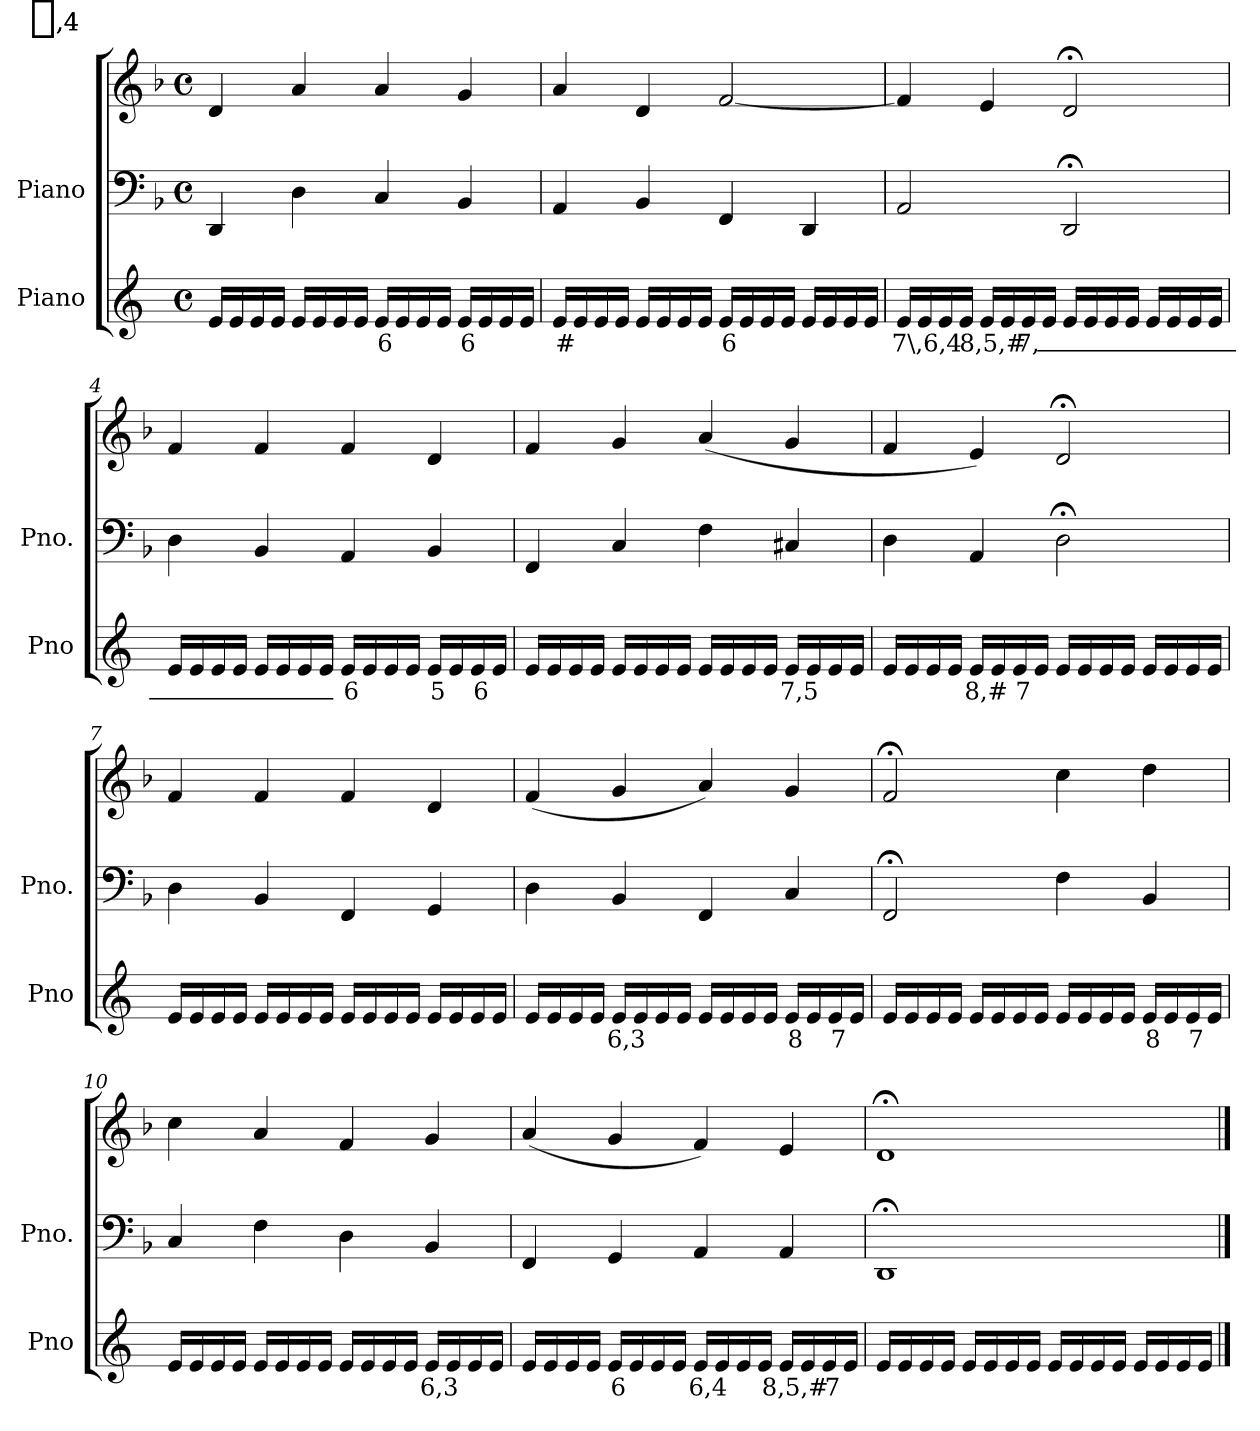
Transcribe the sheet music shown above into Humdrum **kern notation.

**kern	**text	**kern	**kern
*part2	*part2	*part1	*part1
*staff3	*staff3	*staff2	*staff1
*I"Piano	*	*I"Piano	*
*I'Pno	*	*I'Pno.	*
*clefG2	*	*clefF4	*clefG2
*k[]	*	*k[b-]	*k[b-]
*M4/4	*	*M4/4	*M4/4
*met(c)	*	*met(c)	*met(c)
=1	=1	=1	=1
16e/LL	.	4DD/	4d/
16e/	.	.	.
16e/	.	.	.
16e/JJ	.	.	.
16e/LL	.	4D\	4a/
16e/	.	.	.
16e/	.	.	.
16e/JJ	.	.	.
!	!LO:LY:b	!	!
16e/LL	6	4C/	4a/
16e/	.	.	.
16e/	.	.	.
16e/JJ	.	.	.
!	!LO:LY:b	!	!
16e/LL	6	4BB-/	4g/
16e/	.	.	.
16e/	.	.	.
16e/JJ	.	.	.
=2	=2	=2	=2
!	!LO:LY:b	!	!
16e/LL	#	4AA/	4a/
16e/	.	.	.
16e/	.	.	.
16e/JJ	.	.	.
16e/LL	.	4BB-/	4d/
16e/	.	.	.
16e/	.	.	.
16e/JJ	.	.	.
!	!LO:LY:b	!	!
16e/LL	6	4FF/	[2f/
16e/	.	.	.
16e/	.	.	.
16e/JJ	.	.	.
16e/LL	.	4DD/	.
16e/	.	.	.
16e/	.	.	.
16e/JJ	.	.	.
=3	=3	=3	=3
!	!LO:LY:b	!	!
16e/LL	7\,6,4	2AA/	4f/]
16e/	.	.	.
16e/	.	.	.
16e/JJ	.	.	.
!	!LO:LY:b	!	!
16e/LL	8,5,#	.	4e/
16e/	.	.	.
!	!LO:LY:b	!	!
16e/	7,_	.	.
16e/JJ	.	.	.
16e/LL	.	2DD;</	2d;</
16e/	.	.	.
16e/	.	.	.
16e/JJ	.	.	.
16e/LL	.	.	.
16e/	.	.	.
16e/	.	.	.
16e/JJ	.	.	.
=4	=4	=4	=4
16e/LL	.	4D\	4f/
16e/	.	.	.
16e/	.	.	.
16e/JJ	.	.	.
16e/LL	.	4BB-/	4f/
16e/	.	.	.
16e/	.	.	.
16e/JJ	.	.	.
!	!LO:LY:b	!	!
16e/LL	6	4AA/	4f/
16e/	.	.	.
16e/	.	.	.
16e/JJ	.	.	.
!	!LO:LY:b	!	!
16e/LL	5	4BB-/	4d/
16e/	.	.	.
!	!LO:LY:b	!	!
16e/	6	.	.
16e/JJ	.	.	.
=5	=5	=5	=5
16e/LL	.	4FF/	4f/
16e/	.	.	.
16e/	.	.	.
16e/JJ	.	.	.
16e/LL	.	4C/	4g/
16e/	.	.	.
16e/	.	.	.
16e/JJ	.	.	.
16e/LL	.	4F\	(<4a/
16e/	.	.	.
16e/	.	.	.
16e/JJ	.	.	.
!	!LO:LY:b	!	!
16e/LL	7,5	4C#X/	4g/
16e/	.	.	.
16e/	.	.	.
16e/JJ	.	.	.
=6	=6	=6	=6
16e/LL	.	4D\	4f/
16e/	.	.	.
16e/	.	.	.
16e/JJ	.	.	.
!	!LO:LY:b	!	!
16e/LL	8,#	4AA/	4e/)
16e/	.	.	.
!	!LO:LY:b	!	!
16e/	7	.	.
16e/JJ	.	.	.
16e/LL	.	2D;<\	2d;</
16e/	.	.	.
16e/	.	.	.
16e/JJ	.	.	.
16e/LL	.	.	.
16e/	.	.	.
16e/	.	.	.
16e/JJ	.	.	.
=7	=7	=7	=7
16e/LL	.	4D\	4f/
16e/	.	.	.
16e/	.	.	.
16e/JJ	.	.	.
16e/LL	.	4BB-/	4f/
16e/	.	.	.
16e/	.	.	.
16e/JJ	.	.	.
16e/LL	.	4FF/	4f/
16e/	.	.	.
16e/	.	.	.
16e/JJ	.	.	.
16e/LL	.	4GG/	4d/
16e/	.	.	.
16e/	.	.	.
16e/JJ	.	.	.
=8	=8	=8	=8
16e/LL	.	4D\	(<4f/
16e/	.	.	.
16e/	.	.	.
16e/JJ	.	.	.
!	!LO:LY:b	!	!
16e/LL	6,3	4BB-/	4g/
16e/	.	.	.
!	!LO:LY:b	!	!
16e/	_,4	.	.
16e/JJ	.	.	.
16e/LL	.	4FF/	4a/)
16e/	.	.	.
16e/	.	.	.
16e/JJ	.	.	.
!	!LO:LY:b	!	!
16e/LL	8	4C/	4g/
16e/	.	.	.
!	!LO:LY:b	!	!
16e/	7	.	.
16e/JJ	.	.	.
=9	=9	=9	=9
16e/LL	.	2FF;</	2f;</
16e/	.	.	.
16e/	.	.	.
16e/JJ	.	.	.
16e/LL	.	.	.
16e/	.	.	.
16e/	.	.	.
16e/JJ	.	.	.
16e/LL	.	4F\	4cc\
16e/	.	.	.
16e/	.	.	.
16e/JJ	.	.	.
!	!LO:LY:b	!	!
16e/LL	8	4BB-/	4dd\
16e/	.	.	.
!	!LO:LY:b	!	!
16e/	7	.	.
16e/JJ	.	.	.
=10	=10	=10	=10
16e/LL	.	4C/	4cc\
16e/	.	.	.
16e/	.	.	.
16e/JJ	.	.	.
16e/LL	.	4F\	4a/
16e/	.	.	.
16e/	.	.	.
16e/JJ	.	.	.
16e/LL	.	4D\	4f/
16e/	.	.	.
16e/	.	.	.
16e/JJ	.	.	.
!	!LO:LY:b	!	!
16e/LL	6,3	4BB-/	4g/
16e/	.	.	.
!	!LO:LY:b	!	!
16e/	_,4	.	.
16e/JJ	.	.	.
=11	=11	=11	=11
16e/LL	.	4FF/	(<4a/
16e/	.	.	.
16e/	.	.	.
16e/JJ	.	.	.
!	!LO:LY:b	!	!
16e/LL	6	4GG/	4g/
16e/	.	.	.
16e/	.	.	.
16e/JJ	.	.	.
!	!LO:LY:b	!	!
16e/LL	6,4	4AA/	4f/)
16e/	.	.	.
16e/	.	.	.
16e/JJ	.	.	.
!	!LO:LY:b	!	!
16e/LL	8,5,#	4AA/	4e/
16e/	.	.	.
!	!LO:LY:b	!	!
16e/	7	.	.
16e/JJ	.	.	.
=12	=12	=12	=12
16e/LL	.	1DD;<	1d;<
16e/	.	.	.
16e/	.	.	.
16e/JJ	.	.	.
16e/LL	.	.	.
16e/	.	.	.
16e/	.	.	.
16e/JJ	.	.	.
16e/LL	.	.	.
16e/	.	.	.
16e/	.	.	.
16e/JJ	.	.	.
16e/LL	.	.	.
16e/	.	.	.
16e/	.	.	.
16e/JJ	.	.	.
==	==	==	==
*-	*-	*-	*-
